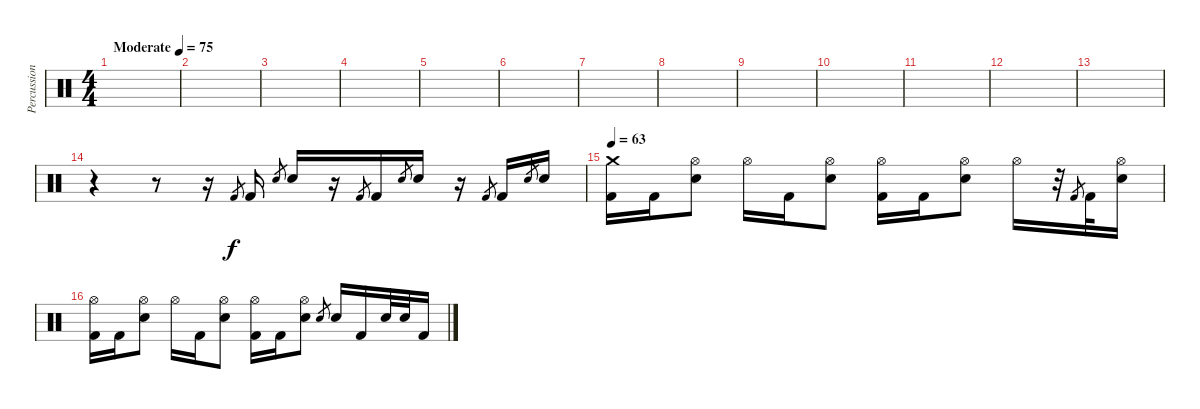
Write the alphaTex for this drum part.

\track ("Percussion" "Percussion") {instrument percussion}
\staff {score}
\articulation defaults
\ts (4 4)
\tempo (75 "Moderate")
\clef neutral
\ks c
|
|
|
|
|
|
|
|
|
|
|
|
|
r.4 r.8 r.16 "Kick (hit) 2".8{gr} "Kick (hit) 2".16 "Snare (hit) 2".8{gr} "Snare (hit) 2".16 r.16 "Kick (hit) 2".8{gr} "Kick (hit) 2".16 "Snare (hit) 2".8{gr} "Snare (hit) 2".16 r.16 "Kick (hit) 2".8{gr} "Kick (hit) 2".16 "Snare (hit) 2".8{gr} "Snare (hit) 2".16 |
\tempo 63
("Crash medium (hit)" "Kick (hit) 2").16 "Kick (hit) 2".16 ("Hi-Hat (open)" "Snare (hit) 2").8 "Hi-Hat (open)".16 "Kick (hit) 2".16 ("Hi-Hat (open)" "Snare (hit) 2").8 ("Hi-Hat (open)" "Kick (hit) 2").16 "Kick (hit) 2".16 ("Hi-Hat (open)" "Snare (hit) 2").8 "Hi-Hat (open)".16 r.32 "Kick (hit) 2".8{gr} "Kick (hit) 2".32 ("Hi-Hat (open)" "Snare (hit) 2").16 |
("Hi-Hat (open)" "Kick (hit) 2").16 "Kick (hit) 2".16 ("Hi-Hat (open)" "Snare (hit) 2").8 "Hi-Hat (open)".16 "Kick (hit) 2".16 ("Hi-Hat (open)" "Snare (hit) 2").8 ("Hi-Hat (open)" "Kick (hit) 2").16 "Kick (hit) 2".16 ("Hi-Hat (open)" "Snare (hit) 2").8 "Snare (hit) 2".8{gr} "Snare (hit) 2".16 "Kick (hit) 2".16 "Snare (hit) 2".32 "Snare (hit) 2".32 "Kick (hit) 2".16
